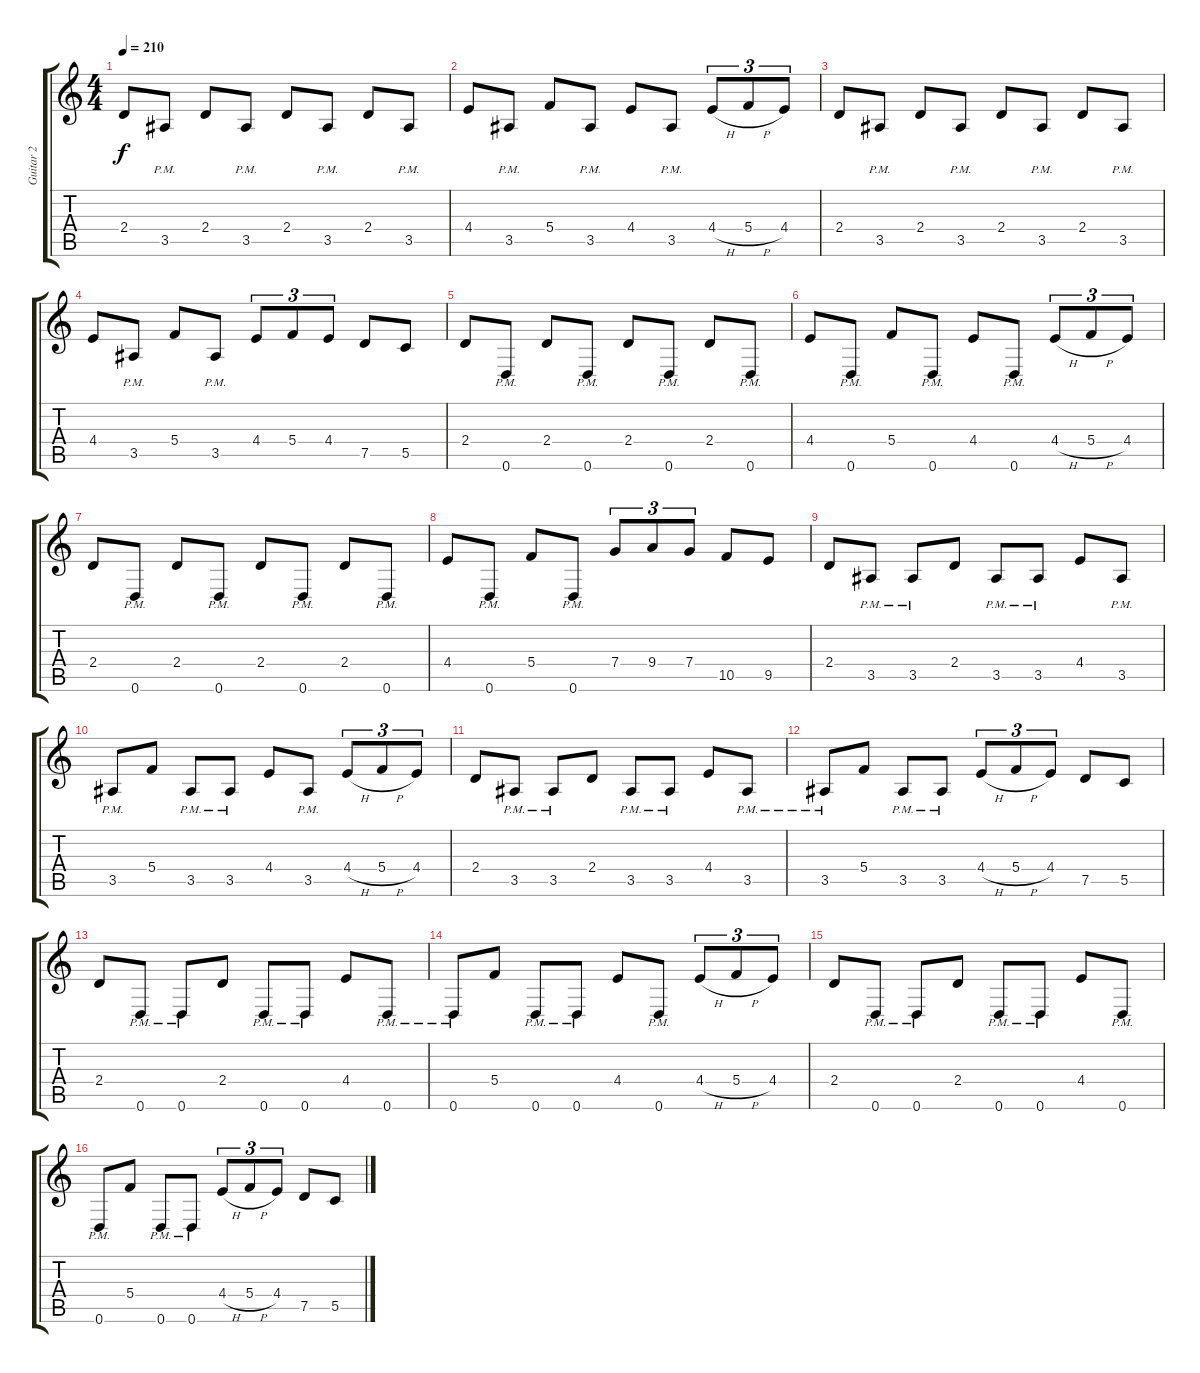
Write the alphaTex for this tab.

\track ("Guitar 2" "Guitar 2") {instrument distortionguitar}
\staff {score tabs}
\tuning (D4 A3 F3 C3 G2 D2) {hide}
\ts (4 4)
\tempo 210
\clef g2
\ks c
2.4.8{dy f} 3.5{pm}.8 2.4.8 3.5{pm}.8 2.4.8 3.5{pm}.8 2.4.8 3.5{pm}.8 |
4.4.8 3.5{pm}.8 5.4.8 3.5{pm}.8 4.4.8 3.5{pm}.8 4.4{h}.8{tu (3 2)} 5.4{h}.8{tu (3 2)} 4.4.8{tu (3 2)} |
2.4.8 3.5{pm}.8 2.4.8 3.5{pm}.8 2.4.8 3.5{pm}.8 2.4.8 3.5{pm}.8 |
4.4.8 3.5{pm}.8 5.4.8 3.5{pm}.8 4.4.8{tu (3 2)} 5.4.8{tu (3 2)} 4.4.8{tu (3 2)} 7.5.8 5.5.8 |
2.4.8 0.6{pm}.8 2.4.8 0.6{pm}.8 2.4.8 0.6{pm}.8 2.4.8 0.6{pm}.8 |
4.4.8 0.6{pm}.8 5.4.8 0.6{pm}.8 4.4.8 0.6{pm}.8 4.4{h}.8{tu (3 2)} 5.4{h}.8{tu (3 2)} 4.4.8{tu (3 2)} |
2.4.8 0.6{pm}.8 2.4.8 0.6{pm}.8 2.4.8 0.6{pm}.8 2.4.8 0.6{pm}.8 |
4.4.8 0.6{pm}.8 5.4.8 0.6{pm}.8 7.4.8{tu (3 2)} 9.4.8{tu (3 2)} 7.4.8{tu (3 2)} 10.5.8 9.5.8 |
2.4.8 3.5{pm}.8 3.5{pm}.8 2.4.8 3.5{pm}.8 3.5{pm}.8 4.4.8 3.5{pm}.8 |
3.5{pm}.8 5.4.8 3.5{pm}.8 3.5{pm}.8 4.4.8 3.5{pm}.8 4.4{h}.8{tu (3 2)} 5.4{h}.8{tu (3 2)} 4.4.8{tu (3 2)} |
2.4.8 3.5{pm}.8 3.5{pm}.8 2.4.8 3.5{pm}.8 3.5{pm}.8 4.4.8 3.5{pm}.8 |
3.5{pm}.8 5.4.8 3.5{pm}.8 3.5{pm}.8 4.4{h}.8{tu (3 2)} 5.4{h}.8{tu (3 2)} 4.4.8{tu (3 2)} 7.5.8 5.5.8 |
2.4.8 0.6{pm}.8 0.6{pm}.8 2.4.8 0.6{pm}.8 0.6{pm}.8 4.4.8 0.6{pm}.8 |
0.6{pm}.8 5.4.8 0.6{pm}.8 0.6{pm}.8 4.4.8 0.6{pm}.8 4.4{h}.8{tu (3 2)} 5.4{h}.8{tu (3 2)} 4.4.8{tu (3 2)} |
2.4.8 0.6{pm}.8 0.6{pm}.8 2.4.8 0.6{pm}.8 0.6{pm}.8 4.4.8 0.6{pm}.8 |
0.6{pm}.8 5.4.8 0.6{pm}.8 0.6{pm}.8 4.4{h}.8{tu (3 2)} 5.4{h}.8{tu (3 2)} 4.4.8{tu (3 2)} 7.5.8 5.5.8
